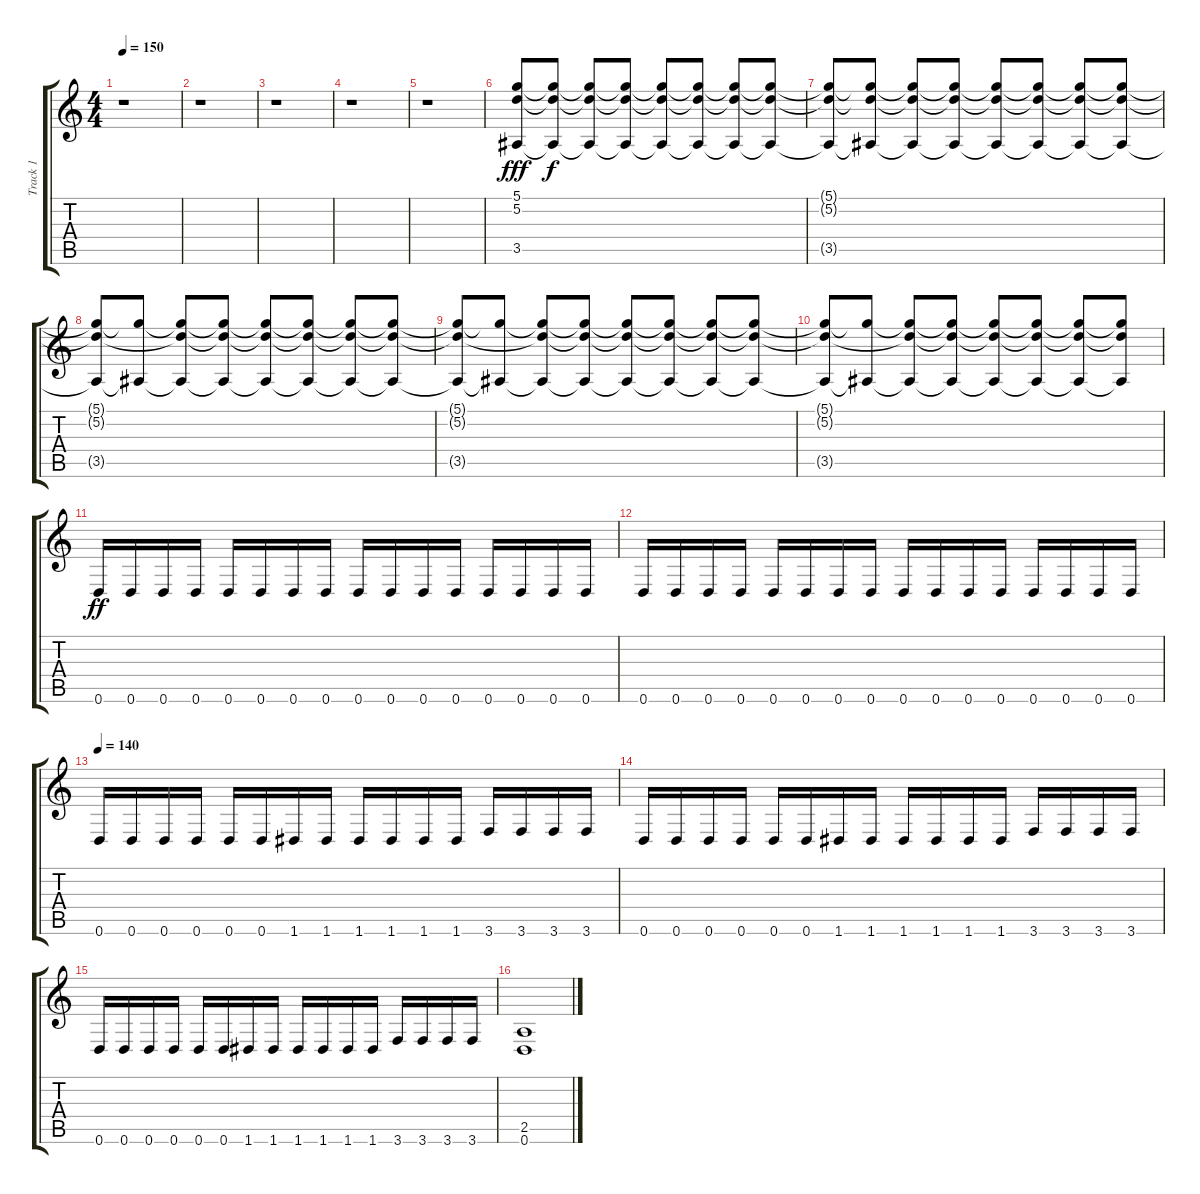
\track ("Track 1" "Track 1") {instrument distortionguitar}
\staff {score tabs}
\tuning (D4 A3 F3 C3 G2 D2) {hide}
\ts (4 4)
\tempo 150
\clef g2
\ks c
r.1{dy fff instrument distortionguitar} |
r.1 |
r.1 |
r.1 |
r.1 |
(5.1 5.2 3.5).8{volume 2 balance 8 instrument guitarharmonics} (5.1{t} 5.2{t} 3.5{t}).8{dy f volume 4} (5.1{t} 5.2{t} 3.5{t}).8{volume 5} (5.1{t} 5.2{t} 3.5{t}).8{volume 6} (5.1{t} 5.2{t} 3.5{t}).8{volume 7} (5.1{t} 5.2{t} 3.5{t}).8{volume 8} (5.1{t} 5.2{t} 3.5{t}).8{volume 9} (5.1{t} 5.2{t} 3.5{t}).8{volume 10} |
(5.1{t} 5.2{t} 3.5{t}).8{volume 11} (5.1{t} 5.2{t} 3.5{t}).8{volume 12} (5.1{t} 5.2{t} 3.5{t}).8{volume 13} (5.1{t} 5.2{t} 3.5{t}).8{volume 14} (5.1{t} 5.2{t} 3.5{t}).8{volume 15} (5.1{t} 5.2{t} 3.5{t}).8{volume 16} (5.1{t} 5.2{t} 3.5{t}).8{volume 16} (5.1{t} 5.2{t} 3.5{t}).8{volume 16} |
(5.1{t} 5.2{t} 3.5{t}).8 (5.1{t} 3.5{t}).8 (5.1{t} 5.2{t} 3.5{t}).8 (5.1{t} 5.2{t} 3.5{t}).8 (5.1{t} 5.2{t} 3.5{t}).8 (5.1{t} 5.2{t} 3.5{t}).8 (5.1{t} 5.2{t} 3.5{t}).8 (5.1{t} 5.2{t} 3.5{t}).8 |
(5.1{t} 5.2{t} 3.5{t}).8 (5.1{t} 3.5{t}).8 (5.1{t} 5.2{t} 3.5{t}).8 (5.1{t} 5.2{t} 3.5{t}).8 (5.1{t} 5.2{t} 3.5{t}).8 (5.1{t} 5.2{t} 3.5{t}).8 (5.1{t} 5.2{t} 3.5{t}).8 (5.1{t} 5.2{t} 3.5{t}).8 |
(5.1{t} 5.2{t} 3.5{t}).8 (5.1{t} 3.5{t}).8 (5.1{t} 5.2{t} 3.5{t}).8 (5.1{t} 5.2{t} 3.5{t}).8 (5.1{t} 5.2{t} 3.5{t}).8 (5.1{t} 5.2{t} 3.5{t}).8 (5.1{t} 5.2{t} 3.5{t}).8 (5.1{t} 5.2{t} 3.5{t}).8 |
0.6.16{dy ff volume 16 balance 3 instrument distortionguitar} 0.6.16 0.6.16 0.6.16 0.6.16 0.6.16 0.6.16 0.6.16 0.6.16 0.6.16 0.6.16 0.6.16 0.6.16 0.6.16 0.6.16 0.6.16 |
0.6.16 0.6.16 0.6.16 0.6.16 0.6.16 0.6.16 0.6.16 0.6.16 0.6.16 0.6.16 0.6.16 0.6.16 0.6.16 0.6.16 0.6.16 0.6.16 |
\tempo 140
0.6.16 0.6.16 0.6.16 0.6.16 0.6.16 0.6.16 1.6.16 1.6.16 1.6.16 1.6.16 1.6.16 1.6.16 3.6.16 3.6.16 3.6.16 3.6.16 |
0.6.16 0.6.16 0.6.16 0.6.16 0.6.16 0.6.16 1.6.16 1.6.16 1.6.16 1.6.16 1.6.16 1.6.16 3.6.16 3.6.16 3.6.16 3.6.16 |
0.6.16 0.6.16 0.6.16 0.6.16 0.6.16 0.6.16 1.6.16 1.6.16 1.6.16 1.6.16 1.6.16 1.6.16 3.6.16 3.6.16 3.6.16 3.6.16 |
(2.5 0.6).1
